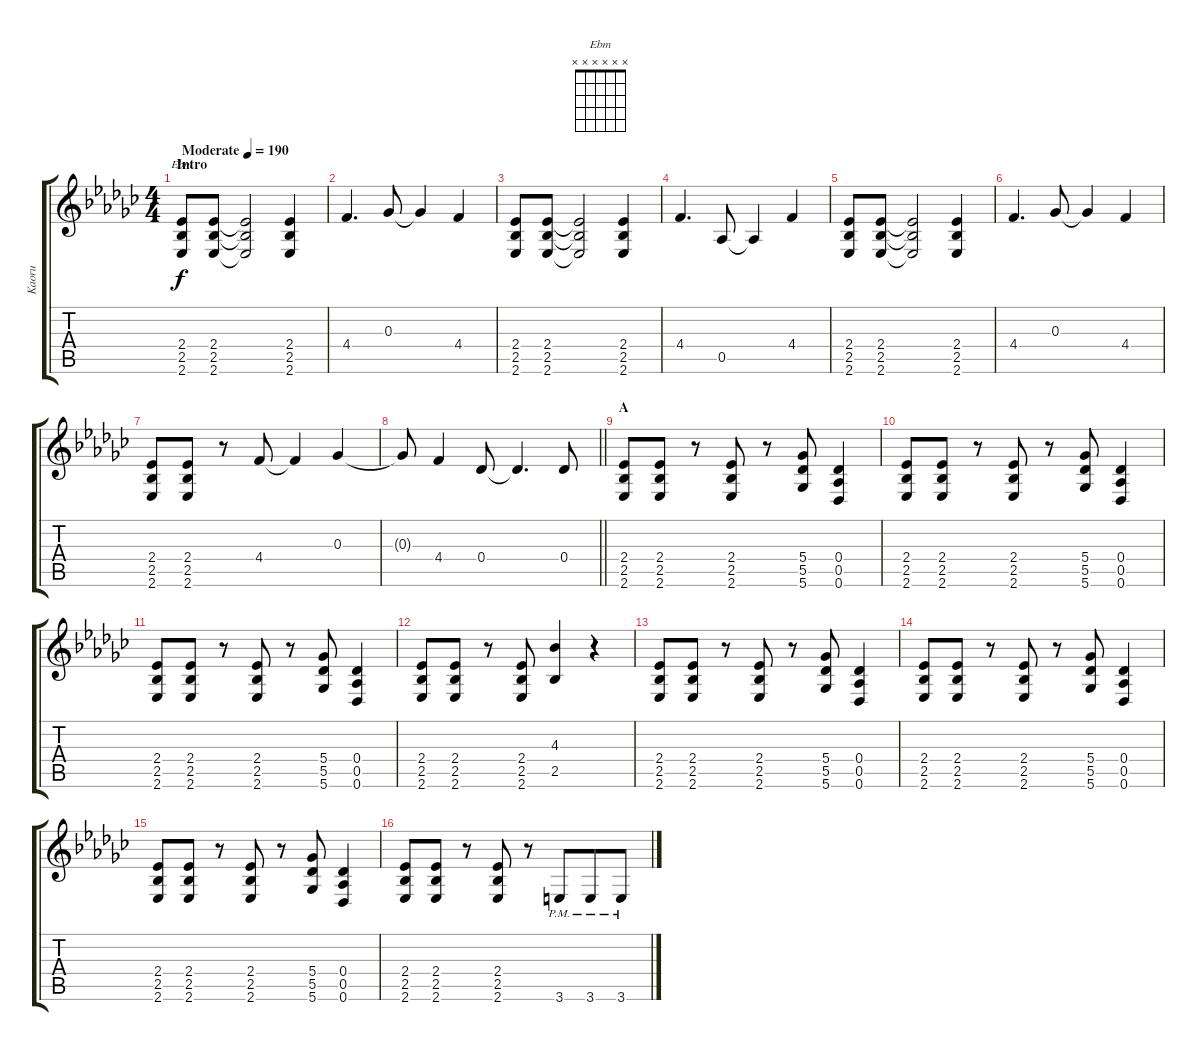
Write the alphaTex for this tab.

\track ("Kaoru" "Kaoru") {instrument overdrivenguitar}
\staff {score tabs}
\tuning (Eb4 Bb3 Gb3 Db3 Ab2 Db2) {hide}
\chord ("Ebm" x x x x x x)
\ts (4 4)
\section ("" "Intro")
\tempo (190 "Moderate")
\clef g2
\ks ebminor
(2.4 2.5 2.6).8{ch "Ebm" dy f instrument overdrivenguitar} (2.4 2.5 2.6).8 (2.4{t} 2.5{t} 2.6{t}).2 (2.4 2.5 2.6).4 |
4.4.4{d} 0.3.8 0.3{t}.4 4.4.4 |
(2.4 2.5 2.6).8 (2.4 2.5 2.6).8 (2.4{t} 2.5{t} 2.6{t}).2 (2.4 2.5 2.6).4 |
4.4.4{d} 0.5.8 0.5{t}.4 4.4.4 |
(2.4 2.5 2.6).8 (2.4 2.5 2.6).8 (2.4{t} 2.5{t} 2.6{t}).2 (2.4 2.5 2.6).4 |
4.4.4{d} 0.3.8 0.3{t}.4 4.4.4 |
(2.4 2.5 2.6).8 (2.4 2.5 2.6).8 r.8 4.4.8 4.4{t}.4 0.3.4 |
\barLineRight lightlight
0.3{t}.8 4.4.4 0.4.8 0.4{t}.4{d} 0.4.8 |
\section ("" "A")
(2.4 2.5 2.6).8 (2.4 2.5 2.6).8 r.8 (2.4 2.5 2.6).8 r.8 (5.4 5.5 5.6).8 (0.4 0.5 0.6).4 |
(2.4 2.5 2.6).8 (2.4 2.5 2.6).8 r.8 (2.4 2.5 2.6).8 r.8 (5.4 5.5 5.6).8 (0.4 0.5 0.6).4 |
(2.4 2.5 2.6).8 (2.4 2.5 2.6).8 r.8 (2.4 2.5 2.6).8 r.8 (5.4 5.5 5.6).8 (0.4 0.5 0.6).4 |
(2.4 2.5 2.6).8 (2.4 2.5 2.6).8 r.8 (2.4 2.5 2.6).8 (4.3 2.5).4 r.4 |
(2.4 2.5 2.6).8 (2.4 2.5 2.6).8 r.8 (2.4 2.5 2.6).8 r.8 (5.4 5.5 5.6).8 (0.4 0.5 0.6).4 |
(2.4 2.5 2.6).8 (2.4 2.5 2.6).8 r.8 (2.4 2.5 2.6).8 r.8 (5.4 5.5 5.6).8 (0.4 0.5 0.6).4 |
(2.4 2.5 2.6).8 (2.4 2.5 2.6).8 r.8 (2.4 2.5 2.6).8 r.8 (5.4 5.5 5.6).8 (0.4 0.5 0.6).4 |
(2.4 2.5 2.6).8 (2.4 2.5 2.6).8 r.8 (2.4 2.5 2.6).8 r.8 3.6{pm}.8{beam merge} 3.6{pm}.8 3.6{pm}.8
